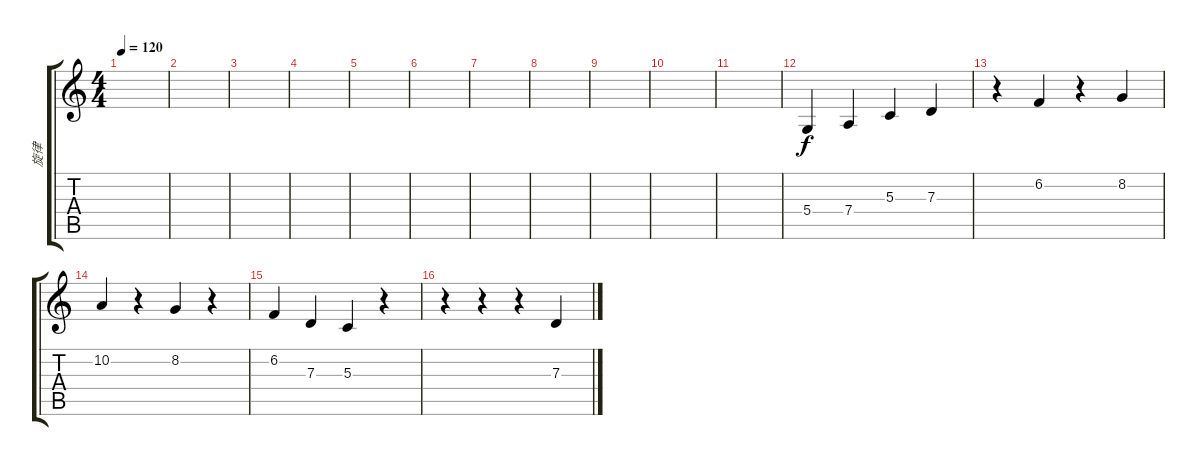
\track ("旋律" "旋律") {instrument acousticgrandpiano}
\staff {score tabs}
\tuning (E4 B3 G3 D3 A2 E2) {hide}
\ts (4 4)
\tempo 120
\clef g2
\ks c
|
|
|
|
|
|
|
|
|
|
|
5.4.4 7.4.4 5.3.4 7.3.4 |
r.4 6.2.4 r.4 8.2.4 |
10.2.4 r.4 8.2.4 r.4 |
6.2.4 7.3.4 5.3.4 r.4 |
r.4 r.4 r.4 7.3.4
